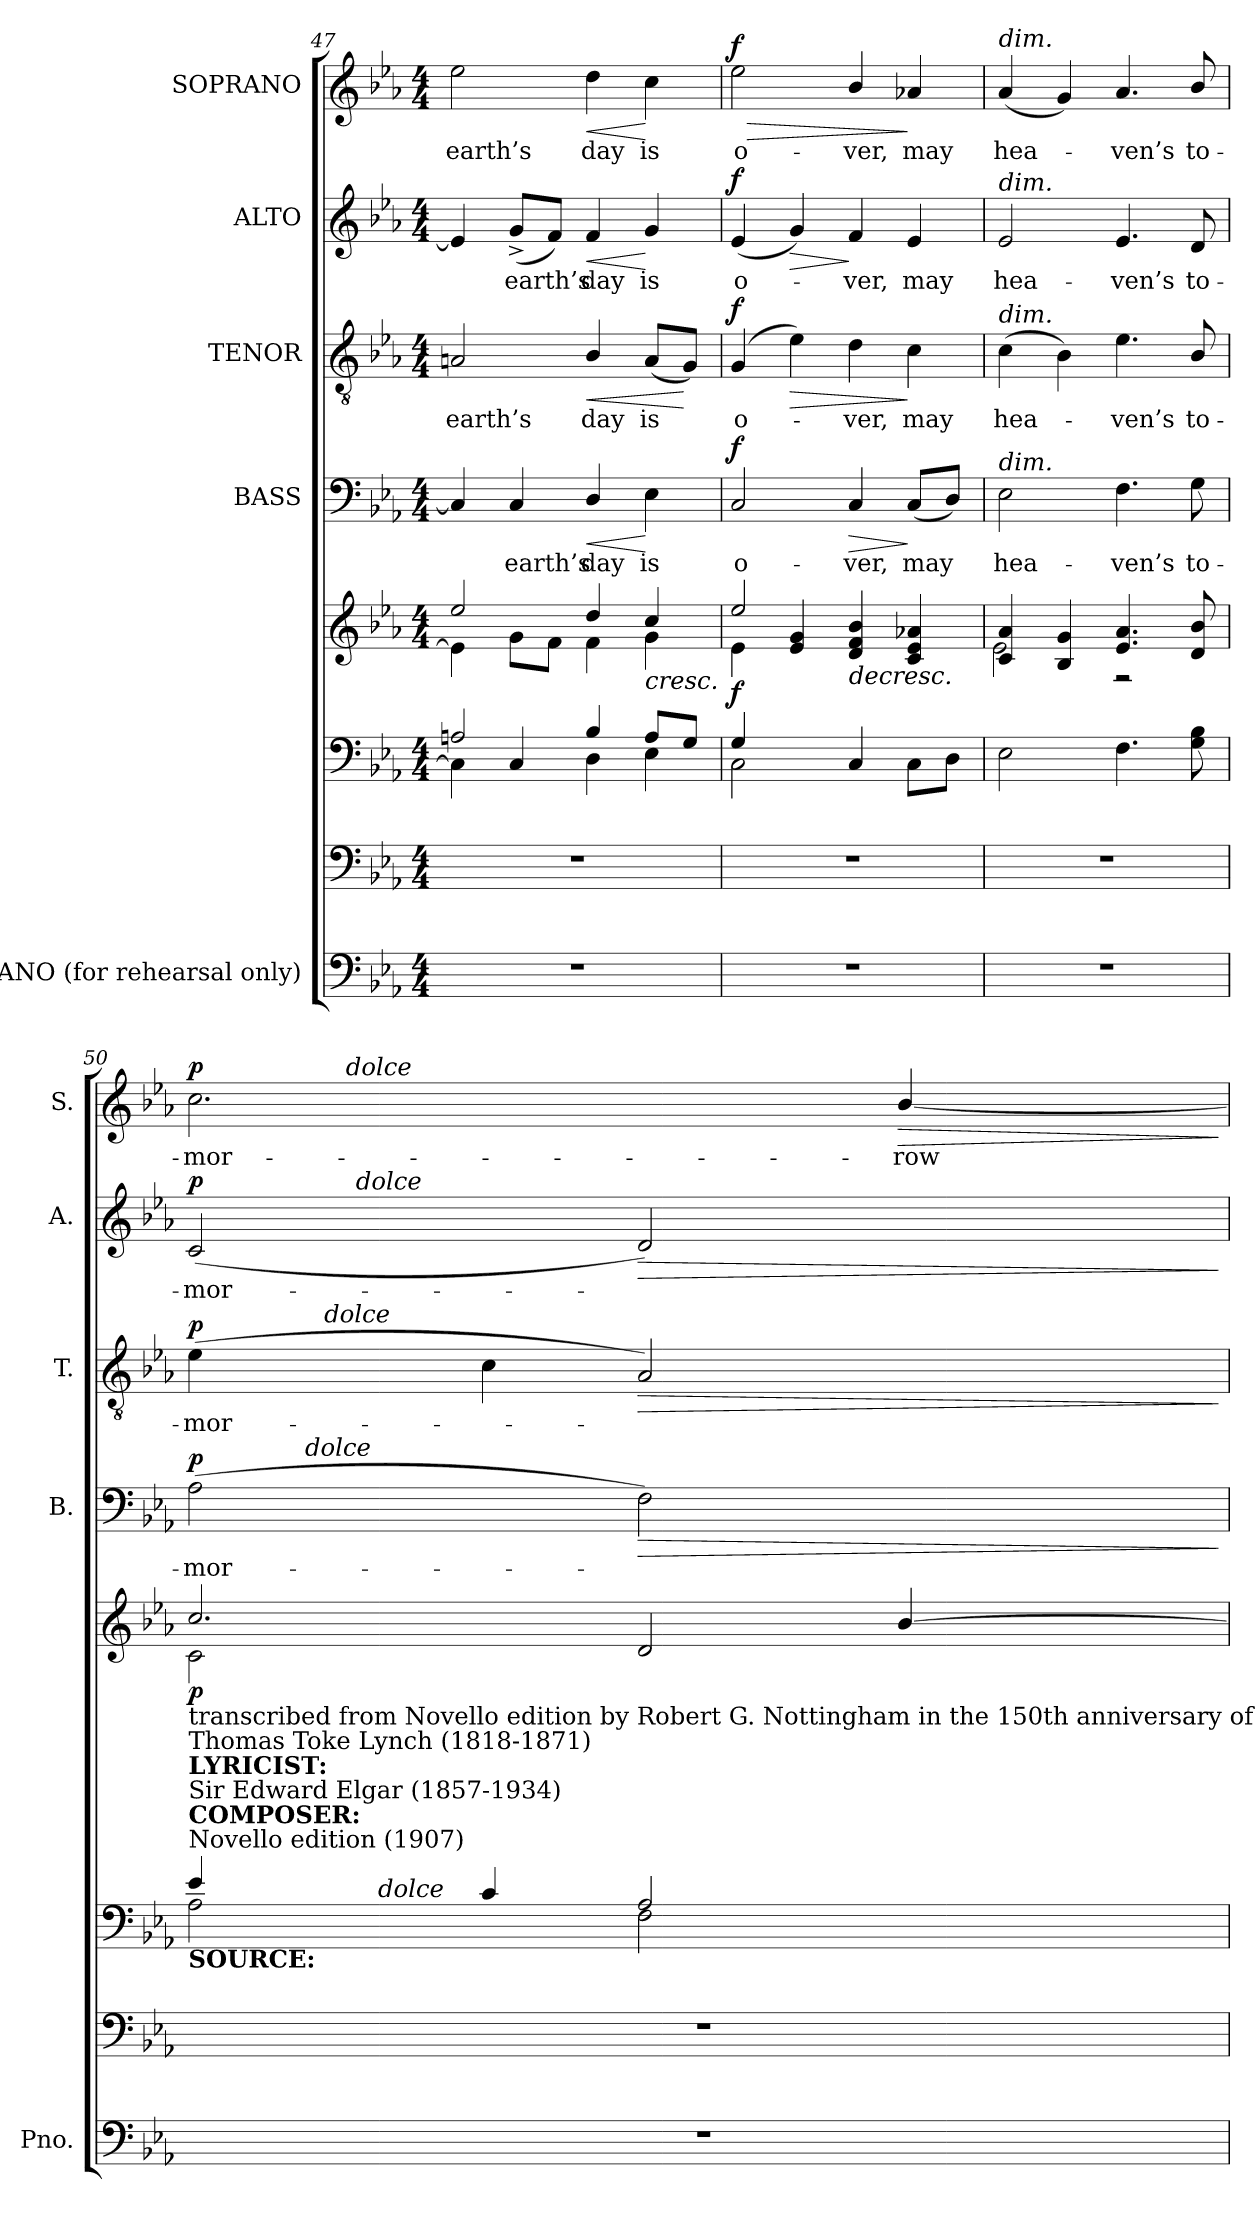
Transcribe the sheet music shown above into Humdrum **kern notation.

**kern	**kern	**kern	**kern	**dynam	**kern	**text	**dynam	**kern	**text	**dynam	**kern	**text	**dynam	**kern	**text	**dynam
*part5	*part5	*part5	*part5	*part5	*part4	*part4	*part4	*part3	*part3	*part3	*part2	*part2	*part2	*part1	*part1	*part1
*staff8	*staff7	*staff6	*staff5	*staff5/6/7/8	*staff4	*staff4	*staff4	*staff3	*staff3	*staff3	*staff2	*staff2	*staff2	*staff1	*staff1	*staff1
*I"PIANO (for  rehearsal only)	*	*	*	*	*I"BASS	*	*	*I"TENOR	*	*	*I"ALTO	*	*	*I"SOPRANO	*	*
*I'Pno.	*	*	*	*	*I'B.	*	*	*I'T.	*	*	*I'A.	*	*	*I'S.	*	*
*clefF4	*clefF4	*clefF4	*clefG2	*	*clefF4	*	*	*clefGv2	*	*	*clefG2	*	*	*clefG2	*	*
*	*	*	*	*	*	*	*	*ITrd7c12	*	*	*	*	*	*	*	*
*k[b-e-a-]	*k[b-e-a-]	*k[b-e-a-]	*k[b-e-a-]	*	*k[b-e-a-]	*	*	*k[b-e-a-]	*	*	*k[b-e-a-]	*	*	*k[b-e-a-]	*	*
*E-:	*E-:	*E-:	*E-:	*	*E-:	*	*	*E-:	*	*	*E-:	*	*	*E-:	*	*
*M4/4	*M4/4	*M4/4	*M4/4	*	*M4/4	*	*	*M4/4	*	*	*M4/4	*	*	*M4/4	*	*
=47	=47	=47	=47	=47	=47	=47	=47	=47	=47	=47	=47	=47	=47	=47	=47	=47
*	*	*^	*^	*	*	*	*	*	*	*	*	*	*	*	*	*
!	!	!	!	!	!	!	!	!	!	!	!LO:LY:b:color=#000000	!	!	!	!	!	!	!
!	!	!	!	!	!	!	!	!	!	!	!	!	!	!	!	!	!LO:LY:b:color=#000000	!
1r	1r	2Ani/	4Ci\]	2ee-i/	4e-i\]	.	4Ci/]	.	.	2AAni/	earth’s	.	4e-i/]	.	.	2ee-i\	earth’s	.
!	!	!	!	!	!	!	!	!LO:LY:b:color=#000000	!	!	!	!	!	!	!	!	!	!
!	!	!	!	!	!	!	!	!	!	!	!	!	!	!LO:LY:b:color=#000000	!	!	!	!
.	.	.	4Ci/	.	8gi\L	.	4Ci/	earth’s	.	.	.	.	(8g^i/L	earth’s	.	.	.	.
.	.	.	.	.	8fi\J	.	.	.	.	.	.	.	8fi/J)	.	.	.	.	.
!	!	!	!	!	!	!	!	!LO:LY:b:color=#000000	!LO:HP:b	!	!	!	!	!	!	!	!	!
!	!	!	!	!	!	!	!	!	!	!	!LO:LY:b:color=#000000	!LO:HP:b	!	!	!	!	!	!
!	!	!	!	!	!	!	!	!	!	!	!	!	!	!LO:LY:b:color=#000000	!LO:HP:b	!	!	!
!	!	!	!	!	!	!	!	!	!	!	!	!	!	!	!	!	!LO:LY:b:color=#000000	!LO:HP:b
.	.	4B-i/	4Di\	4ddi/	4fi\	[	4Di/	day	<	4BB-i/	day	<	4fi/	day	<	4ddi\	day	<
!	!	!	!	!	!	!LO:HP:b	!	!	!	!	!	!	!	!	!	!	!	!
!	!	!	!	!	!	!	!	!LO:LY:b:color=#000000	!	!	!	!	!	!	!	!	!	!
!	!	!	!	!	!	!	!	!	!	!	!LO:LY:b:color=#000000	!	!	!	!	!	!	!
!	!	!	!	!	!	!	!	!	!	!	!	!	!	!LO:LY:b:color=#000000	!	!	!	!
!	!	!	!	!	!	!	!	!	!	!	!	!	!	!	!	!	!LO:LY:b:color=#000000	!
.	.	8Ai/L	4E-i\	4cci/	4gi\	<	4E-i\	is	[	(8AAi/L	is	.	4gi/	is	[	4cci\	is	[
.	.	8Gi/J	.	.	.	.	.	.	.	8GGi/J)	.	[	.	.	.	.	.	.
=48	=48	=48	=48	=48	=48	=48	=48	=48	=48	=48	=48	=48	=48	=48	=48	=48	=48	=48
!	!	!	!	!	!	!	!	!LO:LY:b:color=#000000	!	!	!	!	!	!	!	!	!	!
!	!	!	!	!	!	!	!	!	!	!	!LO:LY:b:color=#000000	!	!	!	!	!	!	!
!	!	!	!	!	!	!	!	!	!	!	!	!	!	!LO:LY:b:color=#000000	!	!	!	!
!	!	!	!	!	!	!	!	!	!	!	!	!	!	!	!	!	!LO:LY:b:color=#000000	!LO:HP:b
1r	1r	4Gi/	2Ci\	2ee-i/	4e-i\	f	2Ci/	o-	f	(4GGi/	o-	f	(4e-i/	o-	f	2ee-i\	o-	> f
!	!	!	!	!	!	!	!	!	!	!	!	!LO:HP:b	!	!	!LO:HP:b	!	!	!
.	.	4ryy	.	.	4e-i/ 4gi	]	.	.	.	4E-i\)	.	>	4gi/)	.	>	.	.	.
!	!	!	!	!	!	!LO:HP:b	!	!	!	!	!	!	!	!	!	!	!	!
!	!	!	!	!	!	!	!	!LO:LY:b:color=#000000	!LO:HP:b	!	!	!	!	!	!	!	!	!
!	!	!	!	!	!	!	!	!	!	!	!LO:LY:b:color=#000000	!	!	!	!	!	!	!
!	!	!	!	!	!	!	!	!	!	!	!	!	!	!LO:LY:b:color=#000000	!	!	!	!
!	!	!	!	!	!	!	!	!	!	!	!	!	!	!	!	!	!LO:LY:b:color=#000000	!
.	.	2ryy	4Ci/	4di/ 4fi 4b-i	2ryy	>	4Ci/	-ver,	>	4Di\	-ver,	.	4fi/	-ver,	]	4b-i/	-ver,	.
!	!	!	!	!	!	!	!	!LO:LY:b:color=#000000	!	!	!	!	!	!	!	!	!	!
!	!	!	!	!	!	!	!	!	!	!	!LO:LY:b:color=#000000	!	!	!	!	!	!	!
!	!	!	!	!	!	!	!	!	!	!	!	!	!	!LO:LY:b:color=#000000	!	!	!	!
!	!	!	!	!	!	!	!	!	!	!	!	!	!	!	!	!	!LO:LY:b:color=#000000	!
.	.	.	8Ci\L	4ci/ 4e-i 4a-Xi	.	.	(8Ci/L	may	]	4Ci\	may	]	4e-i/	may	.	4a-Xi/	may	]
.	.	.	8Di\J	.	.	.	8Di/J)	.	.	.	.	.	.	.	.	.	.	.
*	*	*v	*v	*	*	*	*	*	*	*	*	*	*	*	*	*	*	*
=49	=49	=49	=49	=49	=49	=49	=49	=49	=49	=49	=49	=49	=49	=49	=49	=49	=49
*	*	*^	*	*	*	*	*	*	*	*	*	*	*	*	*	*	*
!	!	!	!	!	!	!	!	!LO:LY:b:color=#000000	!	!	!	!	!	!	!	!	!	!
*	*	*v	*v	*	*	*	*	*	*	*	*	*	*	*	*	*	*	*
*	*	*^	*	*	*	*	*	*	*	*	*	*	*	*	*	*	*
!	!	!	!	!	!	!	!	!	!	!	!LO:LY:b:color=#000000	!	!	!	!	!	!	!
*	*	*v	*v	*	*	*	*	*	*	*	*	*	*	*	*	*	*	*
*	*	*^	*	*	*	*	*	*	*	*	*	*	*	*	*	*	*
!	!	!	!	!	!	!	!	!	!	!	!	!	!	!LO:LY:b:color=#000000	!	!	!	!
*	*	*v	*v	*	*	*	*	*	*	*	*	*	*	*	*	*	*	*
*	*	*^	*	*	*	*	*	*	*	*	*	*	*	*	*	*	*
!	!	!	!	!	!	!	!	!	!	!	!	!	!	!	!	!LO:TX:a:i:t=dim.	!	!
!	!	!	!	!	!	!	!	!	!	!	!	!	!LO:TX:a:i:t=dim.	!	!	!	!	!
!	!	!	!	!	!	!	!	!	!	!LO:TX:a:i:t=dim.	!	!	!	!	!	!	!	!
!	!	!	!	!	!	!	!LO:TX:a:i:t=dim.	!	!	!	!	!	!	!	!	!	!	!
!	!	!LO:TX:a:i:t=dim.	!	!	!	!	!	!	!	!	!	!	!	!	!	!	!	!
!	!	!	!	!	!	!	!	!	!	!	!	!	!	!	!	!	!LO:LY:b:color=#000000	!
*	*	*v	*v	*	*	*	*	*	*	*	*	*	*	*	*	*	*	*
1r	1r	2E-i\	4ci/ 4a-i	2e-i\	.	2E-i\	hea-	.	(4Ci\	hea-	.	2e-i/	hea-	.	(4a-i/	hea-	.
.	.	.	4B-i/ 4gi	.	.	.	.	.	4BB-i\)	.	.	.	.	.	4gi/)	.	.
!	!	!	!	!	!	!	!LO:LY:b:color=#000000	!	!	!	!	!	!	!	!	!	!
!	!	!	!	!	!	!	!	!	!	!LO:LY:b:color=#000000	!	!	!	!	!	!	!
!	!	!	!	!	!	!	!	!	!	!	!	!	!LO:LY:b:color=#000000	!	!	!	!
!	!	!	!	!	!	!	!	!	!	!	!	!	!	!	!	!LO:LY:b:color=#000000	!
.	.	4.Fi\	4.e-i/ 4.a-i	2r	.	4.Fi\	-ven’s	.	4.E-i\	-ven’s	.	4.e-i/	-ven’s	.	4.a-i/	-ven’s	.
!	!	!	!	!	!	!	!LO:LY:b:color=#000000	!	!	!	!	!	!	!	!	!	!
!	!	!	!	!	!	!	!	!	!	!LO:LY:b:color=#000000	!	!	!	!	!	!	!
!	!	!	!	!	!	!	!	!	!	!	!	!	!LO:LY:b:color=#000000	!	!	!	!
!	!	!	!	!	!	!	!	!	!	!	!	!	!	!	!	!LO:LY:b:color=#000000	!
.	.	8Gi\ 8B-i	8di/ 8b-i	.	.	8Gi\	to-	.	8BB-i/	to-	.	8di/	to-	.	8b-i/	to-	.
!!LO:LB:g=z
=50	=50	=50	=50	=50	=50	=50	=50	=50	=50	=50	=50	=50	=50	=50	=50	=50	=50
*	*	*^	*	*	*	*	*	*	*	*	*	*	*	*	*	*	*
!	!	!	!	!	!	!	!	!LO:LY:b:color=#000000	!	!	!	!	!	!	!	!	!	!
!	!	!	!	!	!	!	!	!	!	!	!LO:LY:b:color=#000000	!	!	!	!	!	!	!
!	!	!	!	!	!	!	!	!	!	!	!	!	!	!LO:LY:b:color=#000000	!	!	!	!
!	!	!LO:TX:b:B:t=SOURCE&colon;	!	!	!	!	!	!	!	!	!	!	!	!	!	!	!	!
!	!	!LO:TX:t=Novello edition (1907)	!	!	!	!	!	!	!	!	!	!	!	!	!	!	!	!
!	!	!LO:TX:B:t=COMPOSER&colon;	!	!	!	!	!	!	!	!	!	!	!	!	!	!	!	!
!	!	!LO:TX:t=Sir Edward Elgar (1857-1934)	!	!	!	!	!	!	!	!	!	!	!	!	!	!	!	!
!	!	!LO:TX:B:t=LYRICIST&colon;	!	!	!	!	!	!	!	!	!	!	!	!	!	!	!	!
!	!	!LO:TX:t=Thomas Toke Lynch (1818-1871)	!	!	!	!	!	!	!	!	!	!	!	!	!	!	!	!
!	!	!LO:TX:t=transcribed from Novello edition by Robert G. Nottingham in the 150th anniversary of the birth of Edward Elgar 07/02/07	!	!	!	!	!	!	!	!	!	!	!	!	!	!	!	!
!	!	!	!	!	!	!	!	!	!	!	!	!	!	!	!	!	!LO:LY:b:color=#000000	!
*	*	*	*^	*	*	*	*^	*	*	*^	*	*	*^	*	*	*^	*	*
1r	1r	4e-i/	2A-i\	16ryy	2.cci/	2ci\	p	(2A-i\	16ryy	-mor-	p	(4E-i\	16ryy	-mor-	p	(2ci/	16ryy	-mor-	p	2.cci\	16ryy	-mor-	p
.	.	.	.	32ryy	.	.	.	.	64ryy	.	.	.	32ryy	.	.	.	32ryy	.	.	.	32ryy	.	.
.	.	.	.	.	.	.	.	.	128...ryy	.	.	.	.	.	.	.	.	.	.	.	.	.	.
!	!	!	!	!	!	!	!	!	!LO:TX:a:i:t=dolce	!	!	!	!	!	!	!	!	!	!	!	!	!	!
.	.	.	.	.	.	.	.	.	2ryy	.	.	.	.	.	.	.	.	.	.	.	.	.	.
.	.	.	.	64ryy	.	.	.	.	.	.	.	.	512.ryy	.	.	.	64ryy	.	.	.	128...ryy	.	.
!	!	!	!	!	!	!	!	!	!	!	!	!	!LO:TX:a:i:t=dolce	!	!	!	!	!	!	!	!	!	!
.	.	.	.	.	.	.	.	.	.	.	.	.	2ryy	.	.	.	.	.	.	.	.	.	.
!	!	!	!	!	!	!	!	!	!	!	!	!	!	!	!	!	!	!	!	!	!LO:TX:a:i:t=dolce	!	!
.	.	.	.	.	.	.	.	.	.	.	.	.	.	.	.	.	.	.	.	.	2ryy	.	.
.	.	.	.	128...ryy	.	.	.	.	.	.	.	.	.	.	.	.	1024ryy	.	.	.	.	.	.
!	!	!	!	!	!	!	!	!	!	!	!	!	!	!	!	!	!LO:TX:a:i:t=dolce	!	!	!	!	!	!
.	.	.	.	.	.	.	.	.	.	.	.	.	.	.	.	.	2ryy	.	.	.	.	.	.
!	!	!	!	!LO:TX:a:i:t=dolce	!	!	!	!	!	!	!	!	!	!	!	!	!	!	!	!	!	!	!
.	.	.	.	2ryy	.	.	.	.	.	.	.	.	.	.	.	.	.	.	.	.	.	.	.
.	.	4ci/	.	.	.	.	.	.	.	.	.	4Ci\	.	.	.	.	.	.	.	.	.	.	.
!	!	!	!	!	!	!	!	!	!	!	!LO:HP:b	!	!	!	!LO:HP:b	!	!	!	!LO:HP:b	!	!	!	!
.	.	2A-i/	2Fi\	.	.	2di/	.	2Fi\)	.	.	>	2AA-i/)	.	.	>	2di/)	.	.	>	.	.	.	.
.	.	.	.	.	.	.	.	.	4ryy	.	.	.	.	.	.	.	.	.	.	.	.	.	.
.	.	.	.	.	.	.	.	.	.	.	.	.	4ryy	.	.	.	.	.	.	.	.	.	.
.	.	.	.	.	.	.	.	.	.	.	.	.	.	.	.	.	.	.	.	.	4ryy	.	.
.	.	.	.	.	.	.	.	.	.	.	.	.	.	.	.	.	4ryy	.	.	.	.	.	.
.	.	.	.	4ryy	.	.	.	.	.	.	.	.	.	.	.	.	.	.	.	.	.	.	.
!	!	!	!	!	!	!	!	!	!	!	!	!	!	!	!	!	!	!	!	!	!	!LO:LY:b:color=#000000	!LO:HP:b
.	.	.	.	.	[4b-i/	.	.	.	.	.	.	.	.	.	.	.	.	.	.	[4b-i/	.	-row	>
.	.	.	.	.	.	.	.	.	8ryy	.	.	.	.	.	.	.	.	.	.	.	.	.	.
.	.	.	.	.	.	.	.	.	.	.	.	.	8ryy	.	.	.	.	.	.	.	.	.	.
.	.	.	.	.	.	.	.	.	.	.	.	.	.	.	.	.	.	.	.	.	8ryy	.	.
.	.	.	.	.	.	.	.	.	.	.	.	.	.	.	.	.	8ryy	.	.	.	.	.	.
.	.	.	.	8ryy	.	.	.	.	.	.	.	.	.	.	.	.	.	.	.	.	.	.	.
.	.	.	.	.	.	.	.	.	32ryy	.	.	.	.	.	.	.	.	.	.	.	.	.	.
.	.	.	.	.	.	.	.	.	.	.	.	.	64ryy	.	.	.	.	.	.	.	.	.	.
.	.	.	.	.	.	.	.	.	.	.	.	.	.	.	.	.	.	.	.	.	64ryy	.	.
.	.	.	.	.	.	.	.	.	.	.	.	.	.	.	.	.	128...ryy	.	.	.	.	.	.
.	.	.	.	.	.	.	.	.	.	.	.	.	128ryy	.	.	.	.	.	.	.	.	.	.
.	.	.	.	.	.	.	.	.	.	.	.	.	256ryy	.	.	.	.	.	.	.	.	.	.
.	.	.	.	1024ryy	.	.	.	.	1024ryy	.	.	.	1024ryy	.	.	.	.	.	.	.	1024ryy	.	.
*	*	*	*	*	*v	*v	*	*	*	*	*	*	*	*	*	*	*	*	*	*	*	*	*
.	.	.	.	.	.	.	.	.	.	]	.	.	.	]	.	.	.	]	.	.	.	]
*	*	*	*	*	*	*	*v	*v	*	*	*	*	*	*	*v	*v	*	*	*v	*v	*	*
*	*	*v	*v	*v	*	*	*	*	*	*v	*v	*	*	*	*	*	*	*	*
=	=	=	=	=	=	=	=	=	=	=	=	=	=	=	=	=
*-	*-	*-	*-	*-	*-	*-	*-	*-	*-	*-	*-	*-	*-	*-	*-	*-
